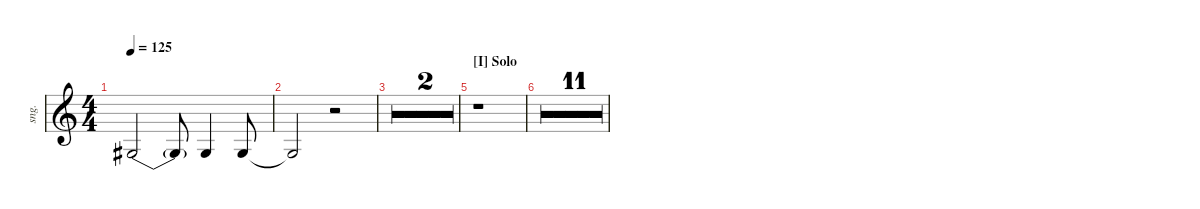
\defaultSystemsLayout 4
\hideDynamics
\bracketExtendMode nobrackets
\otherSystemsTrackNameOrientation horizontal
\track ("V. Harmony 4" "sng.") {defaultSystemsLayout 4 multiBarRest instrument voiceoohs}
\staff {score}
\tuning (E4 B3 G3 D3 A2 E2)
\ts (4 4)
\tempo 125
\clef g2
\ks c
6.4{be (bendrelease 7.8 0 24.599999999999998 2 36 2 45 0) acc #}.2{dy mf} 6.4{t acc #}.8 6.4{acc #}.4 6.4{acc #}.8 |
6.4{t acc #}.2 r.2 |
r.1 |
r.1 |
\section ("I" "Solo")
r.1 |
r.1 |
r.1 |
r.1 |
r.1 |
r.1 |
r.1 |
r.1 |
r.1 |
r.1 |
r.1 |
r.1
